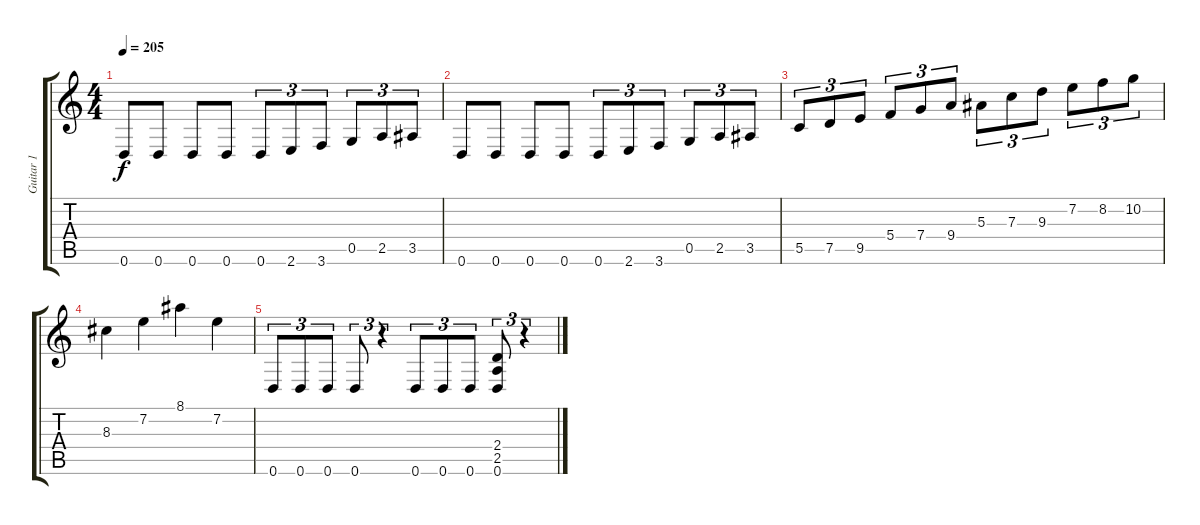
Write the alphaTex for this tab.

\track ("Guitar 1" "Guitar 1") {instrument distortionguitar}
\staff {score tabs}
\tuning (D4 A3 F3 C3 G2 D2) {hide}
\ts (4 4)
\tempo 205
\clef g2
\ks c
0.6.8{dy f} 0.6.8 0.6.8 0.6.8 0.6.8{tu (3 2)} 2.6.8{tu (3 2)} 3.6.8{tu (3 2)} 0.5.8{tu (3 2)} 2.5.8{tu (3 2)} 3.5.8{tu (3 2)} |
0.6.8 0.6.8 0.6.8 0.6.8 0.6.8{tu (3 2)} 2.6.8{tu (3 2)} 3.6.8{tu (3 2)} 0.5.8{tu (3 2)} 2.5.8{tu (3 2)} 3.5.8{tu (3 2)} |
5.5.8{tu (3 2)} 7.5.8{tu (3 2)} 9.5.8{tu (3 2)} 5.4.8{tu (3 2)} 7.4.8{tu (3 2)} 9.4.8{tu (3 2)} 5.3.8{tu (3 2)} 7.3.8{tu (3 2)} 9.3.8{tu (3 2)} 7.2.8{tu (3 2)} 8.2.8{tu (3 2)} 10.2.8{tu (3 2)} |
8.3.4 7.2.4 8.1.4 7.2.4 |
0.6.8{tu (3 2)} 0.6.8{tu (3 2)} 0.6.8{tu (3 2)} 0.6.8{tu (3 2)} r.4{tu (3 2)} 0.6.8{tu (3 2)} 0.6.8{tu (3 2)} 0.6.8{tu (3 2)} (2.4 2.5 0.6).8{tu (3 2)} r.4{tu (3 2)}
